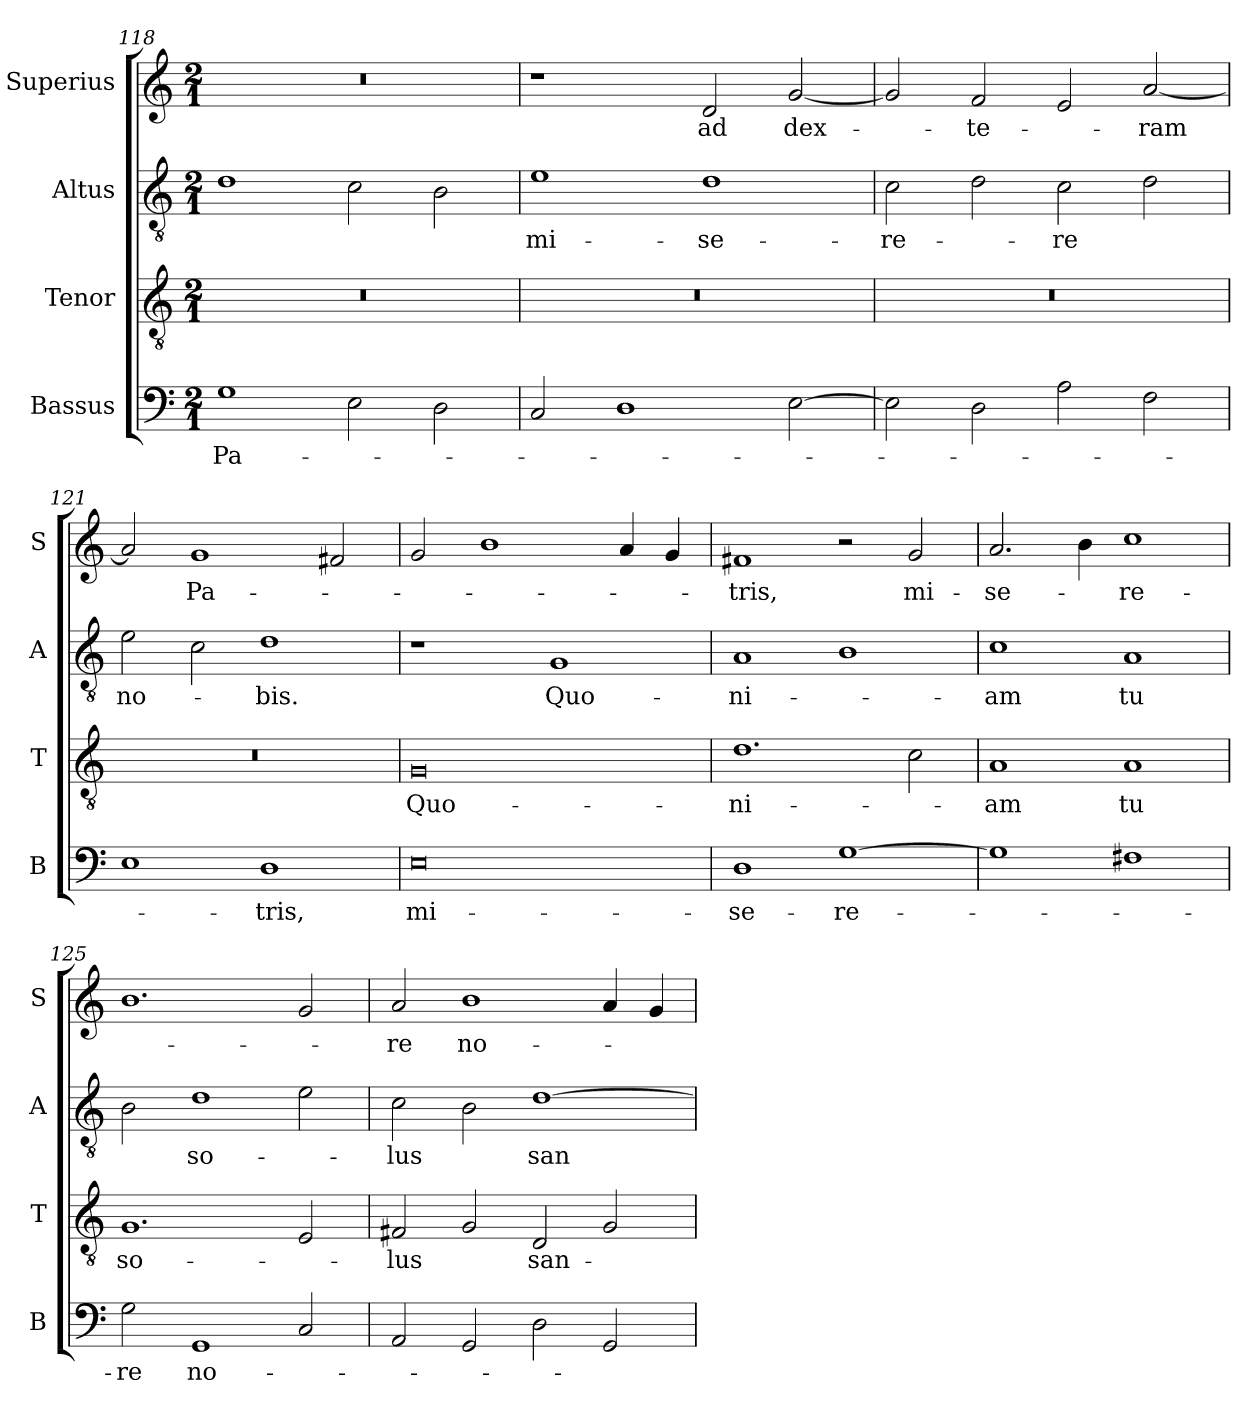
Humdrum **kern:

**kern	**text	**kern	**text	**kern	**text	**kern	**text
*part4	*part4	*part3	*part3	*part2	*part2	*part1	*part1
*staff4	*staff4	*staff3	*staff3	*staff2	*staff2	*staff1	*staff1
*I"Bassus	*	*I"Tenor	*	*I"Altus	*	*I"Superius	*
*I'B	*	*I'T	*	*I'A	*	*I'S	*
*clefF4	*	*clefGv2	*	*clefGv2	*	*clefG2	*
*k[]	*	*k[]	*	*k[]	*	*k[]	*
*M2/1	*	*M2/1	*	*M2/1	*	*M2/1	*
=118	=118	=118	=118	=118	=118	=118	=118
!	!LO:LY:i	!	!	!	!	!	!
1G	Pa-	0r	.	1d	.	0r	.
2E	.	.	.	2c	.	.	.
2D	.	.	.	2B	.	.	.
=119	=119	=119	=119	=119	=119	=119	=119
2C	.	0r	.	1e	mi-	1r	.
1D	.	.	.	.	.	.	.
.	.	.	.	1d	-se-	2d	ad
[2E	.	.	.	.	.	[2g	dex-
=120	=120	=120	=120	=120	=120	=120	=120
2E]	.	0r	.	2c	-re-	2g]	.
2D	.	.	.	2d	.	2f	-te-
2A	.	.	.	2c	-re	2e	.
2F	.	.	.	2d	.	[2a	-ram
=121	=121	=121	=121	=121	=121	=121	=121
1E	.	0r	.	2e	no-	2a]	.
.	.	.	.	2c	.	1g	Pa-
!	!LO:LY:i	!	!	!	!	!	!
1D	-tris,	.	.	1d	-bis.	.	.
.	.	.	.	.	.	2f#X	.
=122	=122	=122	=122	=122	=122	=122	=122
0E	mi-	0G	Quo-	1r	.	2g	.
.	.	.	.	.	.	1b	.
.	.	.	.	1G	Quo-	.	.
.	.	.	.	.	.	4a	.
.	.	.	.	.	.	4g	.
=123	=123	=123	=123	=123	=123	=123	=123
1D	-se-	1.d	-ni-	1A	-ni-	1f#X	-tris,
[1G	-re-	.	.	1B	.	2r	.
.	.	2c	.	.	.	2g	mi-
=124	=124	=124	=124	=124	=124	=124	=124
1G]	.	1A	-am	1c	-am	2.a	-se-
.	.	.	.	.	.	4b	.
1F#i	.	1A	tu	1A	tu	1cc	-re-
=125	=125	=125	=125	=125	=125	=125	=125
2G	-re	1.G	so-	2B	.	1.b	.
1GG	no-	.	.	1d	so-	.	.
2C	.	2E	.	2e	.	2g	.
=126	=126	=126	=126	=126	=126	=126	=126
2AA	.	2F#i	-lus	2c	-lus	2a	-re
2GG	.	2G	.	2B	.	1b	no-
2D	.	2D	san-	[1d	san-	.	.
2GG	.	2G	.	.	.	4a	.
.	.	.	.	.	.	4g	.
=	=	=	=	=	=	=	=
*-	*-	*-	*-	*-	*-	*-	*-
